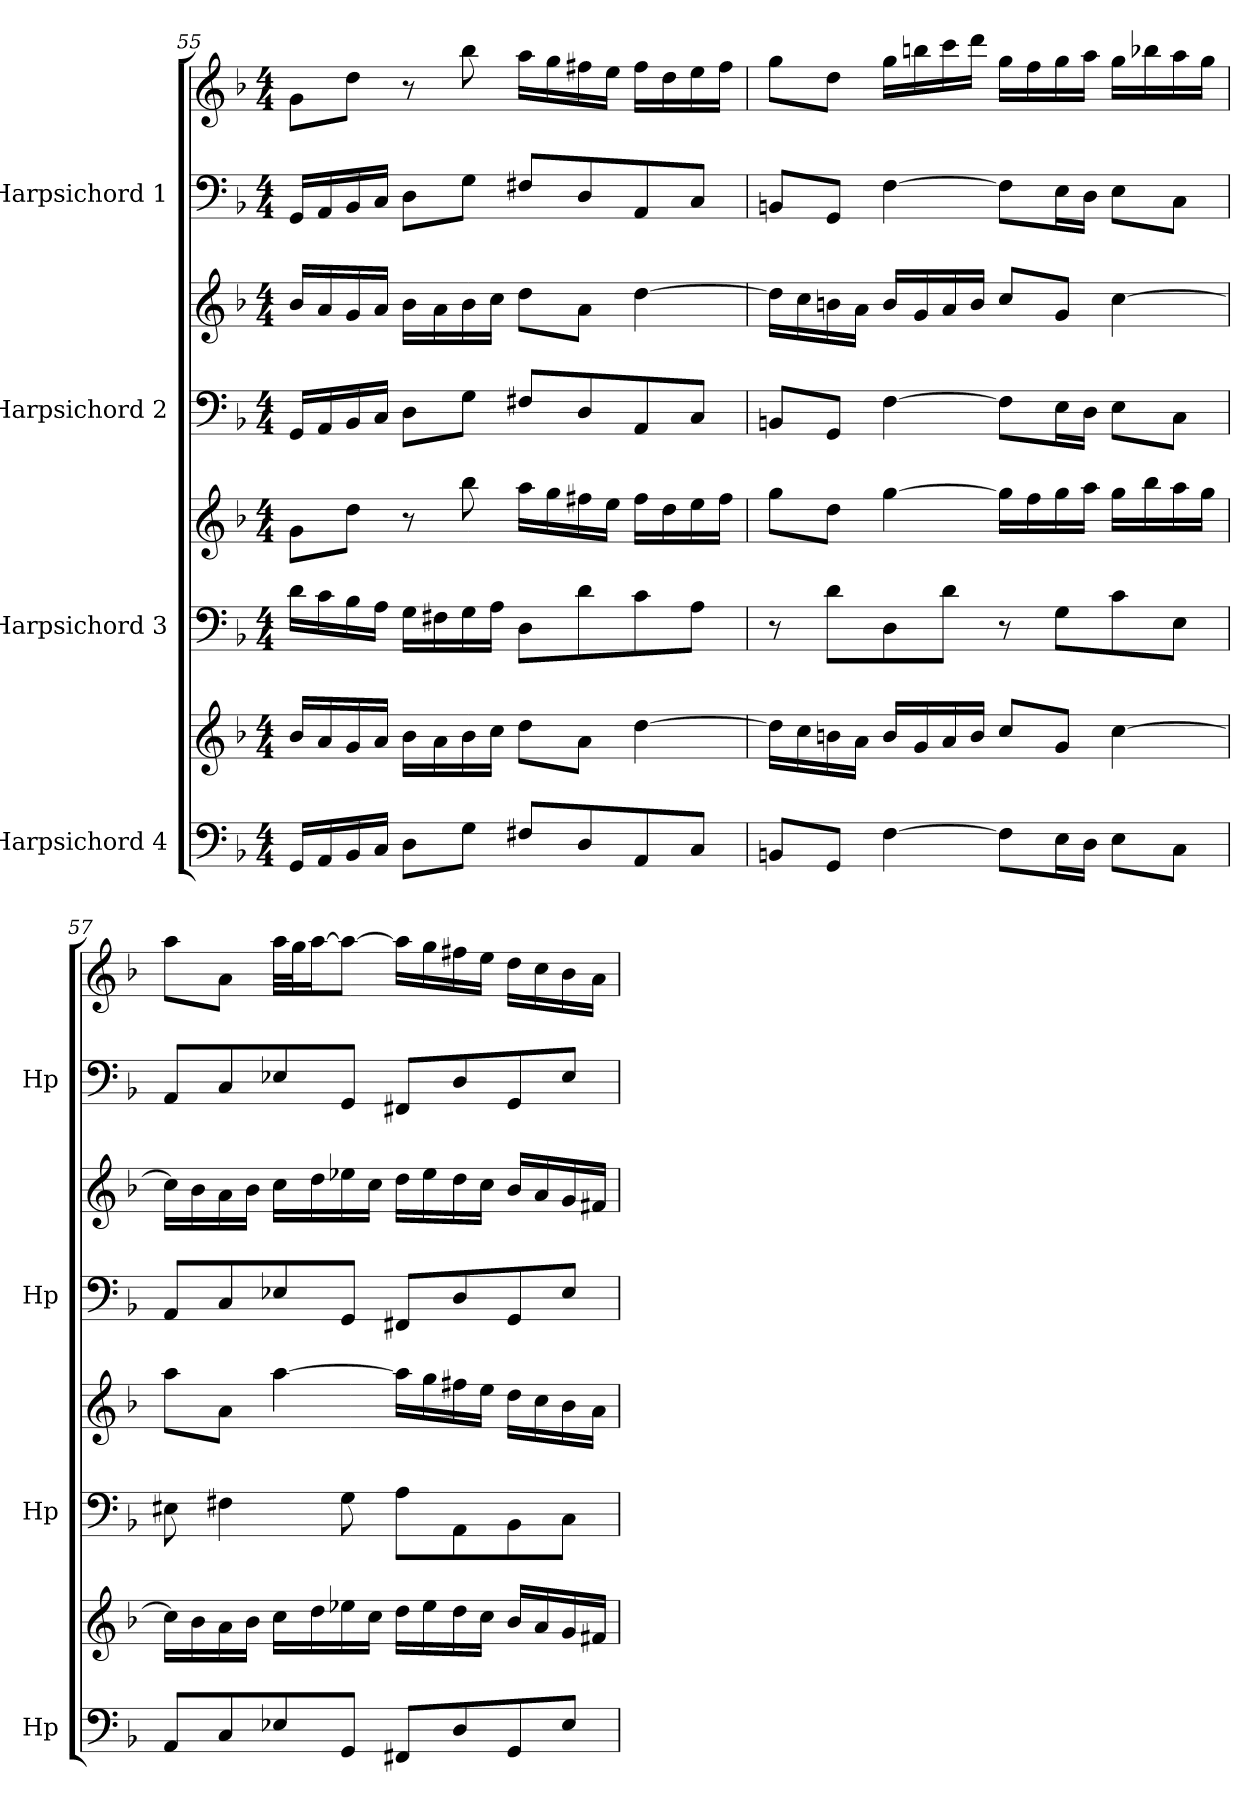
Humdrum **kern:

**kern	**kern	**kern	**kern	**kern	**kern	**kern	**kern
*part4	*part4	*part3	*part3	*part2	*part2	*part1	*part1
*staff8	*staff7	*staff6	*staff5	*staff4	*staff3	*staff2	*staff1
*I"Harpsichord 4	*	*I"Harpsichord 3	*	*I"Harpsichord 2	*	*I"Harpsichord 1	*
*I'Hp	*	*I'Hp	*	*I'Hp	*	*I'Hp	*
*clefF4	*clefG2	*clefF4	*clefG2	*clefF4	*clefG2	*clefF4	*clefG2
*k[b-]	*k[b-]	*k[b-]	*k[b-]	*k[b-]	*k[b-]	*k[b-]	*k[b-]
*M4/4	*M4/4	*M4/4	*M4/4	*M4/4	*M4/4	*M4/4	*M4/4
=55	=55	=55	=55	=55	=55	=55	=55
16GG/LL	16b-/LL	16d\LL	8g\L	16GG/LL	16b-/LL	16GG/LL	8g\L
16AA/	16a/	16c\	.	16AA/	16a/	16AA/	.
16BB-/	16g/	16B-\	8dd\J	16BB-/	16g/	16BB-/	8dd\J
16C/JJ	16a/JJ	16A\JJ	.	16C/JJ	16a/JJ	16C/JJ	.
8D\L	16b-\LL	16G\LL	8r	8D\L	16b-\LL	8D\L	8r
.	16a\	16F#X\	.	.	16a\	.	.
8G\J	16b-\	16G\	8bb-\	8G\J	16b-\	8G\J	8bb-\
.	16cc\JJ	16A\JJ	.	.	16cc\JJ	.	.
8F#X/L	8dd\L	8D\L	16aa\LL	8F#X/L	8dd\L	8F#X/L	16aa\LL
.	.	.	16gg\	.	.	.	16gg\
8D/	8a\J	8d\	16ff#X\	8D/	8a\J	8D/	16ff#X\
.	.	.	16ee\JJ	.	.	.	16ee\JJ
8AA/	[4dd\	8c\	16ff#\LL	8AA/	[4dd\	8AA/	16ff#\LL
.	.	.	16dd\	.	.	.	16dd\
8C/J	.	8A\J	16ee\	8C/J	.	8C/J	16ee\
.	.	.	16ff#\JJ	.	.	.	16ff#\JJ
!!LO:PB:g=z
=56	=56	=56	=56	=56	=56	=56	=56
8BBn/L	16dd\LL]	8r	8gg\L	8BBn/L	16dd\LL]	8BBn/L	8gg\L
.	16cc\	.	.	.	16cc\	.	.
8GG/J	16bn\	8d\L	8dd\J	8GG/J	16bn\	8GG/J	8dd\J
.	16a\JJ	.	.	.	16a\JJ	.	.
[4F\	16b/LL	8D\	[4gg\	[4F\	16b/LL	[4F\	16gg\LL
.	16g/	.	.	.	16g/	.	16bbn\
.	16a/	8d\J	.	.	16a/	.	16ccc\
.	16b/JJ	.	.	.	16b/JJ	.	16ddd\JJ
8F\L]	8cc/L	8r	16gg\LL]	8F\L]	8cc/L	8F\L]	16gg\LL
.	.	.	16ff\	.	.	.	16ff\
16E\L	8g/J	8G\L	16gg\	16E\L	8g/J	16E\L	16gg\
16D\JJ	.	.	16aa\JJ	16D\JJ	.	16D\JJ	16aa\JJ
8E\L	[4cc\	8c\	16gg\LL	8E\L	[4cc\	8E\L	16gg\LL
.	.	.	16bb-\	.	.	.	16bb-X\
8C\J	.	8E\J	16aa\	8C\J	.	8C\J	16aa\
.	.	.	16gg\JJ	.	.	.	16gg\JJ
=57	=57	=57	=57	=57	=57	=57	=57
8AA/L	16cc\LL]	8E#X\	8aa\L	8AA/L	16cc\LL]	8AA/L	8aa\L
.	16b-\	.	.	.	16b-\	.	.
8C/	16a\	4F#X\	8a\J	8C/	16a\	8C/	8a\J
.	16b-\JJ	.	.	.	16b-\JJ	.	.
8E-X/	16cc\LL	.	[4aa\	8E-X/	16cc\LL	8E-X/	32aa\LLL
.	.	.	.	.	.	.	32gg\J
.	16dd\	.	.	.	16dd\	.	[16aa\J
8GG/J	16ee-X\	8G\	.	8GG/J	16ee-X\	8GG/J	8aa\J_
.	16cc\JJ	.	.	.	16cc\JJ	.	.
8FF#X/L	16dd\LL	8A\L	16aa\LL]	8FF#X/L	16dd\LL	8FF#X/L	16aa\LL]
.	16ee-\	.	16gg\	.	16ee-\	.	16gg\
8D/	16dd\	8AA\	16ff#X\	8D/	16dd\	8D/	16ff#X\
.	16cc\JJ	.	16ee\JJ	.	16cc\JJ	.	16ee\JJ
8GG/	16b-/LL	8BB-\	16dd\LL	8GG/	16b-/LL	8GG/	16dd\LL
.	16a/	.	16cc\	.	16a/	.	16cc\
8E-/J	16g/	8C\J	16b-\	8E-/J	16g/	8E-/J	16b-\
.	16f#X/JJ	.	16a\JJ	.	16f#X/JJ	.	16a\JJ
=	=	=	=	=	=	=	=
*-	*-	*-	*-	*-	*-	*-	*-
